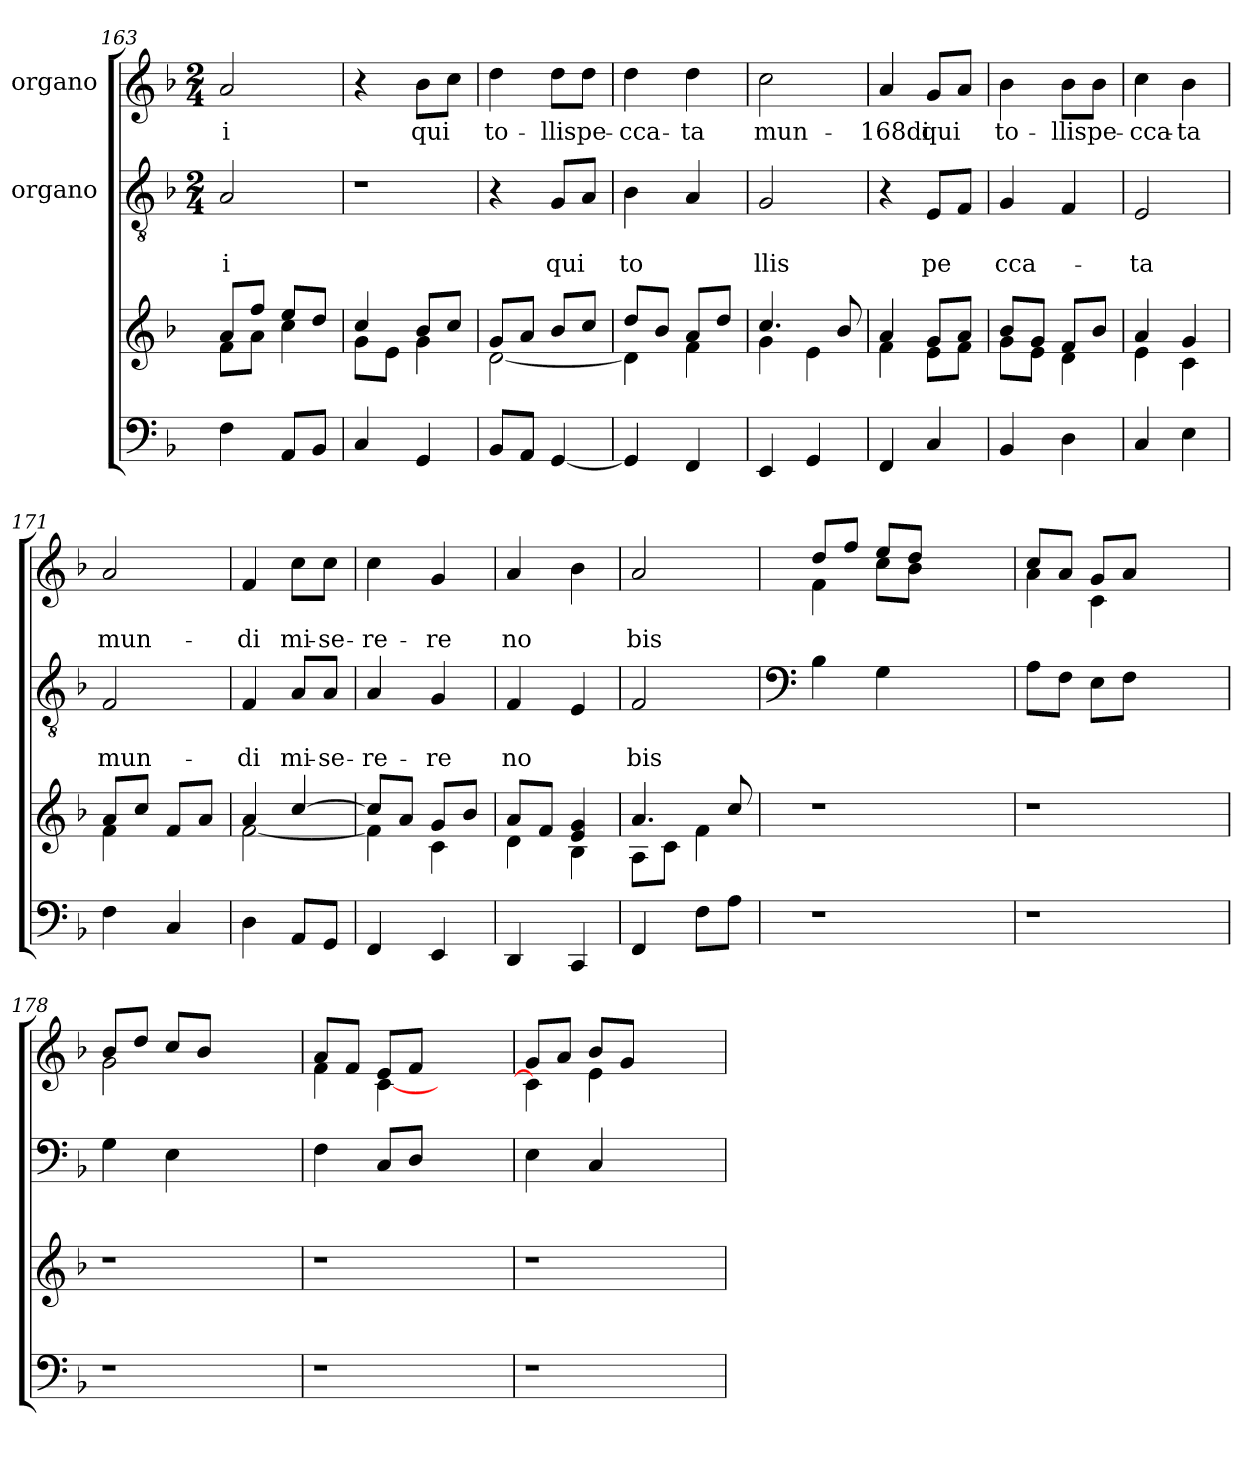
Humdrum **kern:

**kern	**kern	**kern	**text	**text	**kern	**text
*part4	*part3	*part2	*part2	*part2	*part1	*part1
*staff4	*staff3	*staff2	*staff2	*staff2	*staff1	*staff1
*	*	*I"organo	*	*	*I"organo	*
*clefF4	*clefG2	*clefGv2	*	*	*clefG2	*
*k[b-]	*k[b-]	*k[b-]	*	*	*k[b-]	*
*F:	*F:	*F:	*	*	*F:	*
*	*	*M2/4	*	*	*M2/4	*
=163	=163	=163	=163	=163	=163	=163
*	*^	*	*	*	*	*
!	!	!	!	!	!LO:LY:b	!	!LO:LY:b
4F\	8a/L	8f\L	2A/	.	i	2a/	i
.	8ff/J	8a\J	.	.	.	.	.
8AA/L	8ee/L	4cc\	.	.	.	.	.
8BB-/J	8dd/J	.	.	.	.	.	.
=164	=164	=164	=164	=164	=164	=164	=164
!	!	!	!LO:N:vis=1	!	!	!	!
4C/	4cc/	8g\L	2r	.	.	4r	.
.	.	8e\J	.	.	.	.	.
!	!	!	!	!	!	!	!LO:LY:b
4GG/	8b-/L	4g\	.	.	.	8b-\L	qui
.	8cc/J	.	.	.	.	8cc\J	.
=165	=165	=165	=165	=165	=165	=165	=165
!	!	!	!	!	!	!	!LO:LY:b
8BB-/L	8g/L	[<2d\	4r	.	.	4dd\	to-
8AA/J	8a/J	.	.	.	.	.	.
!	!	!	!	!	!LO:LY:b	!	!LO:LY:b
[<4GG/	8b-/L	.	8G/L	.	qui	8dd\L	-llis
!	!	!	!	!	!	!	!LO:LY:b
.	8cc/J	.	8A/J	.	.	8dd\J	pe-
=166	=166	=166	=166	=166	=166	=166	=166
!	!	!	!	!	!LO:LY:b	!	!LO:LY:b
4GG/]	8dd/L	4d\]	4B-\	.	to	4dd\	-cca-
.	8b-/J	.	.	.	.	.	.
!	!	!	!	!	!	!	!LO:LY:b
4FF/	8a/L	4f\	4A/	.	.	4dd\	-ta
.	8dd/J	.	.	.	.	.	.
=167	=167	=167	=167	=167	=167	=167	=167
!	!	!	!	!	!LO:LY:b	!	!LO:LY:b
4EE/	4.cc/	4g\	2G/	.	llis	2cc\	mun-
4GG/	.	4e\	.	.	.	.	.
.	8b-/	.	.	.	.	.	.
!!LO:LB:g=z
=168	=168	=168	=168	=168	=168	=168	=168
!	!	!	!	!	!	!	!LO:LY:b:rj
4FF/	4a/	4f\	4r	.	.	4a/	-168di
!	!	!	!	!	!LO:LY:b	!	!LO:LY:b
4C/	8g/L	8e\L	8E/L	.	pe	8g/L	qui
.	8a/J	8f\J	8F/J	.	.	8a/J	.
=169	=169	=169	=169	=169	=169	=169	=169
!	!	!	!	!	!LO:LY:b	!	!LO:LY:b
4BB-/	8b-/L	8g\L	4G/	.	cca-	4b-\	to-
.	8g/J	8e\J	.	.	.	.	.
!	!	!	!	!	!	!	!LO:LY:b
4D\	8f/L	4d\	4F/	.	.	8b-\L	-llis
!	!	!	!	!	!	!	!LO:LY:b
.	8b-/J	.	.	.	.	8b-\J	pe-
=170	=170	=170	=170	=170	=170	=170	=170
!	!	!	!	!	!LO:LY:b	!	!LO:LY:b
4C/	4a/	4e\	2E/	.	-ta	4cc\	-cca-
!	!	!	!	!	!	!	!LO:LY:b
4E\	4g/	4c\	.	.	.	4b-\	-ta
=171	=171	=171	=171	=171	=171	=171	=171
!	!	!	!	!	!LO:LY:b	!	!LO:LY:b
4F\	8a/L	4f\	2F/	.	mun-	2a/	mun-
.	8cc/J	.	.	.	.	.	.
4C/	8f/L	4ryy	.	.	.	.	.
.	8a/J	.	.	.	.	.	.
=172	=172	=172	=172	=172	=172	=172	=172
!	!	!	!	!	!LO:LY:b	!	!LO:LY:b
4D\	4a/	[<2f\	4F/	.	-di	4f/	-di
!	!	!	!	!	!LO:LY:b	!	!LO:LY:b
8AA/L	[>4cc/	.	8A/L	.	mi-	8cc\L	mi-
!	!	!	!	!	!LO:LY:b:rj	!	!LO:LY:b:rj
8GG/J	.	.	8A/J	.	-se-	8cc\J	-se-
=173	=173	=173	=173	=173	=173	=173	=173
!	!	!	!	!	!LO:LY:b	!	!LO:LY:b
4FF/	8cc/L]	4f\]	4A/	.	-re-	4cc\	-re-
.	8a/J	.	.	.	.	.	.
!	!	!	!	!	!LO:LY:b	!	!LO:LY:b
4EE/	8g/L	4c\	4G/	.	-re	4g/	-re
.	8b-/J	.	.	.	.	.	.
=174	=174	=174	=174	=174	=174	=174	=174
!	!	!	!	!	!LO:LY:b	!	!LO:LY:b
4DD/	8a/L	4d\	4F/	.	no	4a/	no
.	8f/J	.	.	.	.	.	.
4CC/	4e/ 4g/	4B-\	4E/	.	.	4b-\	.
=175	=175	=175	=175	=175	=175	=175	=175
!	!	!	!	!	!LO:LY:b	!	!LO:LY:b
4FF/	4.a/	8A\L	2F/	.	bis	2a/	bis
.	.	8c\J	.	.	.	.	.
8F\L	.	4f\	.	.	.	.	.
8A\J	8cc/	.	.	.	.	.	.
*	*v	*v	*	*	*	*	*
!!LO:LB:g=z
=176	=176	=176	=176	=176	=176	=176
*	*	*clefF4	*	*	*	*
*	*	*	*	*	*^	*
1r	1r	4B-\	.	.	8dd/L	4f\	.
.	.	.	.	.	8ff/J	.	.
.	.	4G\	.	.	8ee/L	8cc\L	.
.	.	.	.	.	8dd/J	8b-\J	.
.	.	2ryy	.	.	2ryy	2ryy	.
=177	=177	=177	=177	=177	=177	=177	=177
1r	1r	8A\L	.	.	8cc/L	4a\	.
.	.	8F\J	.	.	8a/J	.	.
.	.	8E\L	.	.	8g/L	4c\	.
.	.	8F\J	.	.	8a/J	.	.
.	.	2ryy	.	.	2ryy	2ryy	.
=178	=178	=178	=178	=178	=178	=178	=178
1r	1r	4G\	.	.	8b-/L	2g\	.
.	.	.	.	.	8dd/J	.	.
.	.	4E\	.	.	8cc/L	.	.
.	.	.	.	.	8b-/J	.	.
.	.	2ryy	.	.	2ryy	2ryy	.
=179	=179	=179	=179	=179	=179	=179	=179
1r	1r	4F\	.	.	8a/L	4f\	.
.	.	.	.	.	8f/J	.	.
.	.	8C/L	.	.	8e/L	[<4c\	.
.	.	8D/J	.	.	8f/J	.	.
.	.	2ryy	.	.	2ryy	2ryy	.
=180	=180	=180	=180	=180	=180	=180	=180
1r	1r	4E\	.	.	8g/L	4c\]	.
.	.	.	.	.	8a/J	.	.
.	.	4C/	.	.	8b-/L	4e\	.
.	.	.	.	.	8g/J	.	.
.	.	2ryy	.	.	2ryy	2ryy	.
*	*	*	*	*	*v	*v	*
=	=	=	=	=	=	=
*-	*-	*-	*-	*-	*-	*-
